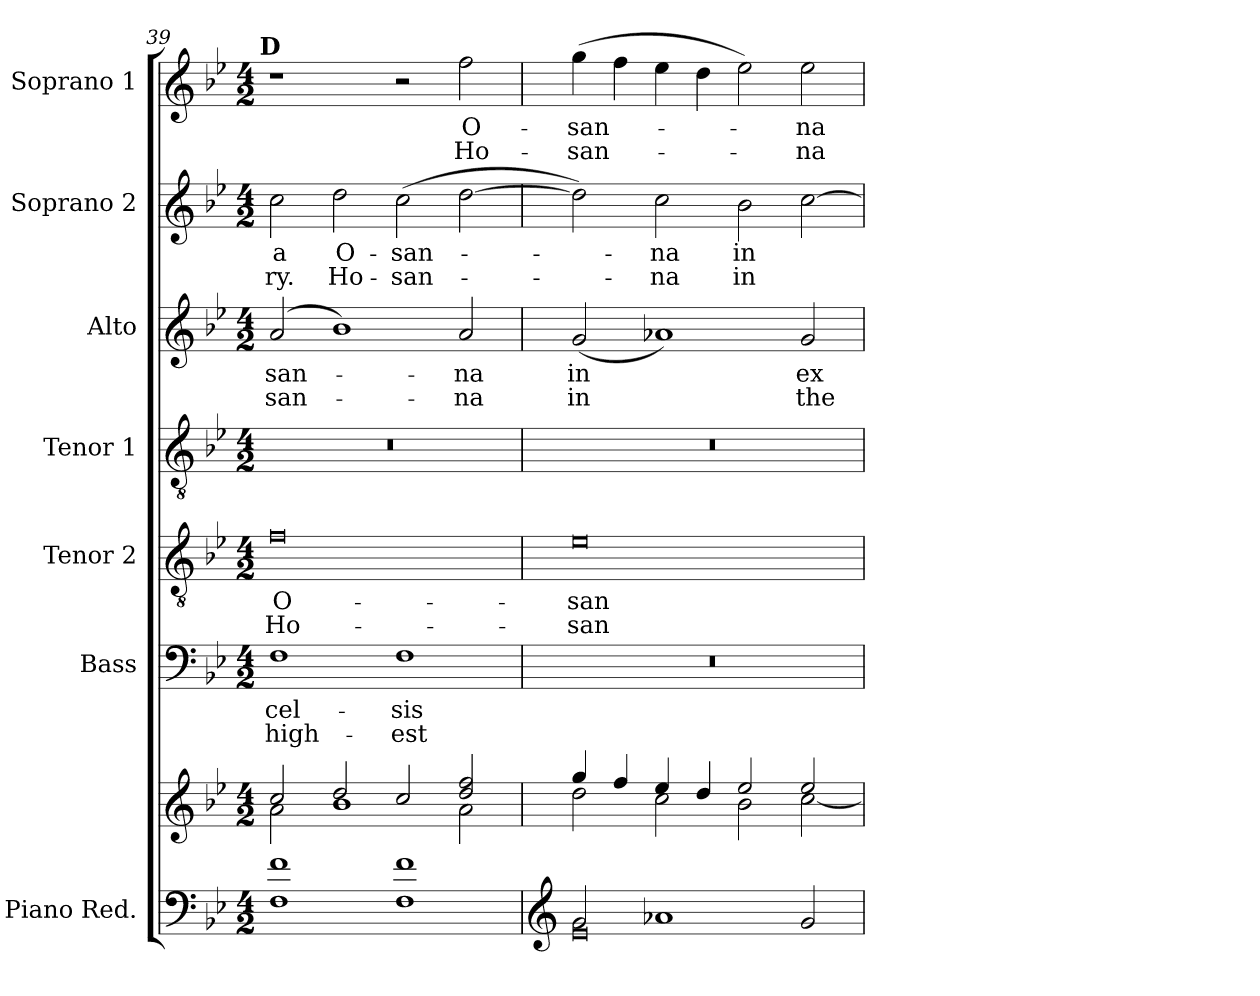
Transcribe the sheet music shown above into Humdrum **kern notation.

**kern	**kern	**kern	**text	**text	**kern	**text	**text	**kern	**kern	**text	**text	**kern	**text	**text	**kern	**text	**text
*part7	*part7	*part6	*part6	*part6	*part5	*part5	*part5	*part4	*part3	*part3	*part3	*part2	*part2	*part2	*part1	*part1	*part1
*staff8	*staff7	*staff6	*staff6	*staff6	*staff5	*staff5	*staff5	*staff4	*staff3	*staff3	*staff3	*staff2	*staff2	*staff2	*staff1	*staff1	*staff1
*I"Piano Red.	*	*I"Bass	*	*	*I"Tenor 2	*	*	*I"Tenor 1	*I"Alto	*	*	*I"Soprano 2	*	*	*I"Soprano 1	*	*
*	*	*I'B	*	*	*I'T2	*	*	*I'T1	*I'A	*	*	*I'S2	*	*	*I'S1	*	*
*clefF4	*clefG2	*clefF4	*	*	*clefGv2	*	*	*clefGv2	*clefG2	*	*	*clefG2	*	*	*clefG2	*	*
*	*	*	*	*	*ITrd7c12	*	*	*ITrd7c12	*	*	*	*	*	*	*	*	*
*k[b-e-]	*k[b-e-]	*k[b-e-]	*	*	*k[b-e-]	*	*	*k[b-e-]	*k[b-e-]	*	*	*k[b-e-]	*	*	*k[b-e-]	*	*
*B-:	*B-:	*B-:	*	*	*B-:	*	*	*B-:	*B-:	*	*	*B-:	*	*	*B-:	*	*
*M4/2	*M4/2	*M4/2	*	*	*M4/2	*	*	*M4/2	*M4/2	*	*	*M4/2	*	*	*M4/2	*	*
=39	=39	=39	=39	=39	=39	=39	=39	=39	=39	=39	=39	=39	=39	=39	=39	=39	=39
*	*^	*	*	*	*	*	*	*	*	*	*	*	*	*	*	*	*
!	!	!	!	!LO:LY:b:color=#000000	!LO:LY:b:color=#000000	!	!	!	!	!	!	!	!	!	!	!	!	!
!	!	!	!	!	!	!	!LO:LY:b:color=#000000	!LO:LY:b:color=#000000	!LO:N:vis=1	!	!	!	!	!	!	!	!	!
!	!	!	!	!	!	!	!	!	!	!	!LO:LY:b:color=#000000	!LO:LY:b:color=#000000	!	!	!	!	!	!
!	!	!	!	!	!	!	!	!	!	!	!	!	!	!	!	!LO:TX:a:B:cj:t=D	!	!
!	!	!	!	!	!	!	!	!	!	!	!	!	!	!LO:LY:b:color=#000000	!LO:LY:b:color=#000000	!	!	!
1Fi 1fi	2cci/	2ai\	1Fi	-cel-	-high-	0Fi	O-	Ho-	0r	(2ai/	-san-	-san-	2cci\	-a	-ry.	1r	.	.
!	!	!	!	!	!	!	!	!	!	!	!	!	!	!LO:LY:b:color=#000000	!LO:LY:b:color=#000000	!	!	!
.	2ddi/	1b-i	.	.	.	.	.	.	.	1b-i)	.	.	2ddi\	O-	Ho-	.	.	.
!	!	!	!	!LO:LY:b:color=#000000	!LO:LY:b:color=#000000	!	!	!	!	!	!	!	!	!	!	!	!	!
!	!	!	!	!	!	!	!	!	!	!	!	!	!	!LO:LY:b:color=#000000	!LO:LY:b:color=#000000	!	!	!
1Fi 1fi	2cci/	.	1Fi	-sis	-est	.	.	.	.	.	.	.	(2cci\	-san-	-san-	2r	.	.
!	!	!	!	!	!	!	!	!	!	!	!LO:LY:b:color=#000000	!LO:LY:b:color=#000000	!	!	!	!	!	!
!	!	!	!	!	!	!	!	!	!	!	!	!	!	!	!	!	!LO:LY:b:color=#000000	!LO:LY:b:color=#000000
.	2ddi/ 2ffi	2ai\	.	.	.	.	.	.	.	2ai/	-na	-na	[>2ddi\	.	.	2ffi\	O-	Ho-
=40	=40	=40	=40	=40	=40	=40	=40	=40	=40	=40	=40	=40	=40	=40	=40	=40	=40	=40
*clefG2	*	*	*	*	*	*	*	*	*	*	*	*	*	*	*	*	*	*
*^	*	*	*	*	*	*	*	*	*	*	*	*	*	*	*	*	*	*
!	!	!	!	!LO:N:vis=1	!	!	!	!	!	!	!	!	!	!	!	!	!	!	!
!	!	!	!	!	!	!	!	!LO:LY:b:color=#000000	!LO:LY:b:color=#000000	!LO:N:vis=1	!	!	!	!	!	!	!	!	!
!	!	!	!	!	!	!	!	!	!	!	!	!LO:LY:b:color=#000000	!LO:LY:b:color=#000000	!	!	!	!	!	!
!	!	!	!	!	!	!	!	!	!	!	!	!	!	!	!	!	!	!LO:LY:b:color=#000000	!LO:LY:b:color=#000000
2gi/	0e-i	4ggi/	2ddi\	0r	.	.	0E-i	-san-	-san-	0r	(2gi/	in	in	2ddi\])	.	.	(4ggi\	-san-	-san-
.	.	4ffi/	.	.	.	.	.	.	.	.	.	.	.	.	.	.	4ffi\	.	.
!	!	!	!	!	!	!	!	!	!	!	!	!	!	!	!LO:LY:b:color=#000000	!LO:LY:b:color=#000000	!	!	!
1a-Xi	.	4ee-i/	2cci\	.	.	.	.	.	.	.	1a-Xi)	.	.	2cci\	-na	-na	4ee-i\	.	.
.	.	4ddi/	.	.	.	.	.	.	.	.	.	.	.	.	.	.	4ddi\	.	.
!	!	!	!	!	!	!	!	!	!	!	!	!	!	!	!LO:LY:b:color=#000000	!LO:LY:b:color=#000000	!	!	!
.	.	2ee-i/	2b-i\	.	.	.	.	.	.	.	.	.	.	2b-i\	in	in	2ee-i\)	.	.
!	!	!	!	!	!	!	!	!	!	!	!	!LO:LY:b:color=#000000	!LO:LY:b:color=#000000	!	!	!	!	!	!
!	!	!	!	!	!	!	!	!	!	!	!	!	!	!	!	!	!	!LO:LY:b:color=#000000	!LO:LY:b:color=#000000
2gi/	.	2ee-i/	[<2cci\	.	.	.	.	.	.	.	2gi/	ex-	the	[>2cci\	.	.	2ee-i\	-na	-na
*v	*v	*	*	*	*	*	*	*	*	*	*	*	*	*	*	*	*	*	*
*	*v	*v	*	*	*	*	*	*	*	*	*	*	*	*	*	*	*	*
=	=	=	=	=	=	=	=	=	=	=	=	=	=	=	=	=	=
*-	*-	*-	*-	*-	*-	*-	*-	*-	*-	*-	*-	*-	*-	*-	*-	*-	*-
